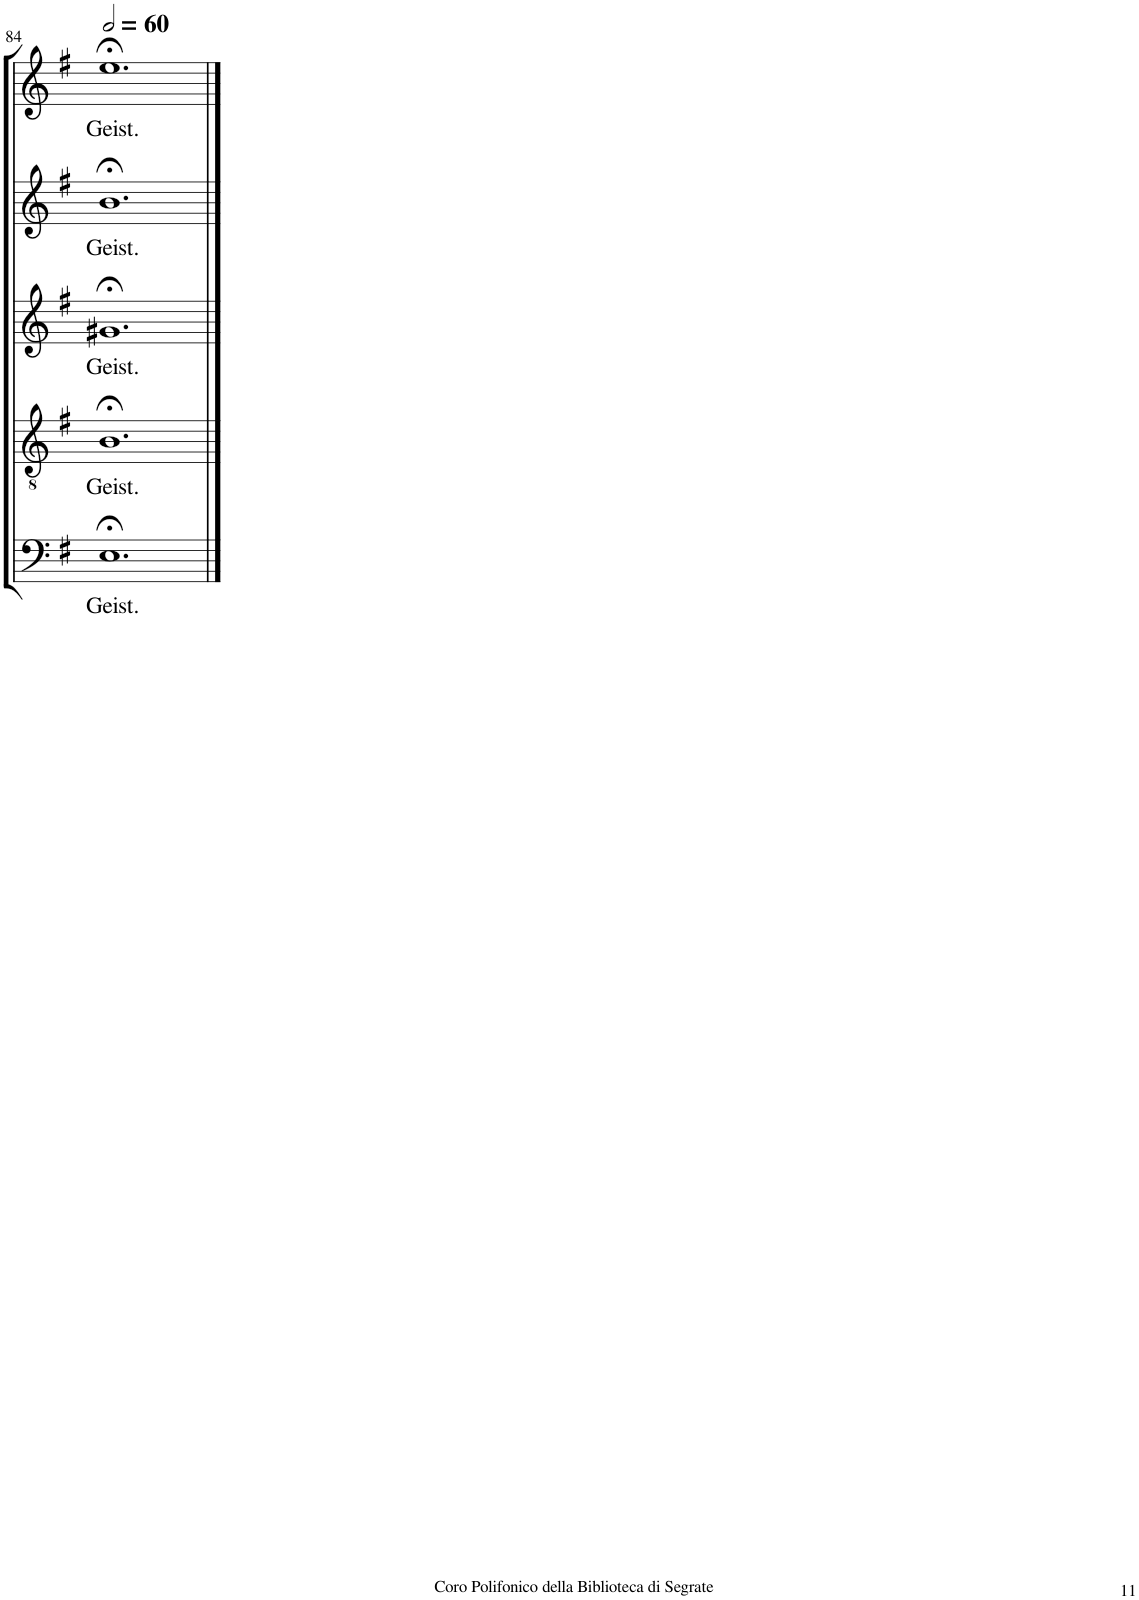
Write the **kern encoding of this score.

**kern	**text	**kern	**text	**kern	**text	**kern	**text	**kern	**text
*part5	*part5	*part4	*part4	*part3	*part3	*part2	*part2	*part1	*part1
*staff5	*staff5	*staff4	*staff4	*staff3	*staff3	*staff2	*staff2	*staff1	*staff1
*I"Bassi	*	*I"Tenori	*	*I"Contralti II	*	*I"Contralti I	*	*I"Soprani	*
!!LO:PB:g=z
*clefF4	*	*clefGv2	*	*clefG2	*	*clefG2	*	*clefG2	*
*	*	*	*	*	*	*	*	*Trd1c2	*
*k[f#]	*	*k[f#]	*	*k[f#]	*	*k[f#]	*	*k[f#]	*
*G:	*	*G:	*	*G:	*	*G:	*	*G:	*
*M3/2	*	*M3/2	*	*M3/2	*	*M3/2	*	*M3/2	*
*MM120	*	*MM120	*	*MM120	*	*MM120	*	*MM120	*
=84	=84	=84	=84	=84	=84	=84	=84	=84	=84
!	!LO:LY:b	!	!LO:LY:b	!	!LO:LY:b	!	!LO:LY:b	!	!LO:LY:b
1.E;<	Geist.	1.B;<	Geist.	1.g#X;<	Geist.	1.b;<	Geist.	1.ee;<	Geist.
==	==	==	==	==	==	==	==	==	==
*-	*-	*-	*-	*-	*-	*-	*-	*-	*-
